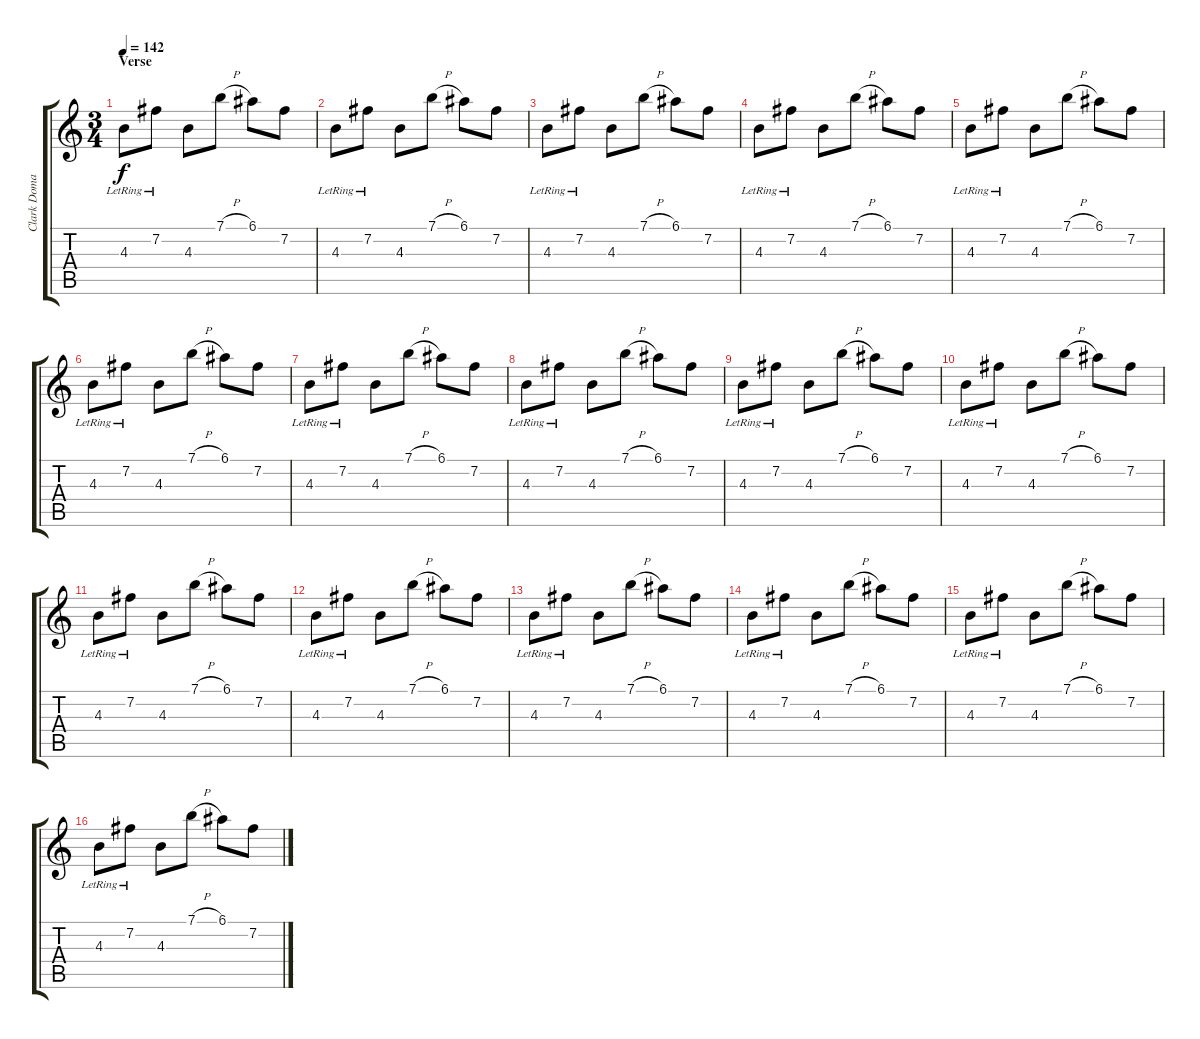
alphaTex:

\track ("Clark Domae" "Clark Doma") {instrument electricguitarclean}
\staff {score tabs}
\tuning (E4 B3 G3 D3 A2 E2) {hide}
\ts (3 4)
\section ("" "Verse")
\tempo 142
\clef g2
\ks c
4.3{lr}.8{dy f} 7.2{lr}.8 4.3.8 7.1{h}.8 6.1.8 7.2.8 |
4.3{lr}.8 7.2{lr}.8 4.3.8 7.1{h}.8 6.1.8 7.2.8 |
4.3{lr}.8 7.2{lr}.8 4.3.8 7.1{h}.8 6.1.8 7.2.8 |
4.3{lr}.8 7.2{lr}.8 4.3.8 7.1{h}.8 6.1.8 7.2.8 |
4.3{lr}.8 7.2{lr}.8 4.3.8 7.1{h}.8 6.1.8 7.2.8 |
4.3{lr}.8 7.2{lr}.8 4.3.8 7.1{h}.8 6.1.8 7.2.8 |
4.3{lr}.8 7.2{lr}.8 4.3.8 7.1{h}.8 6.1.8 7.2.8 |
4.3{lr}.8 7.2{lr}.8 4.3.8 7.1{h}.8 6.1.8 7.2.8 |
4.3{lr}.8 7.2{lr}.8 4.3.8 7.1{h}.8 6.1.8 7.2.8 |
4.3{lr}.8 7.2{lr}.8 4.3.8 7.1{h}.8 6.1.8 7.2.8 |
4.3{lr}.8 7.2{lr}.8 4.3.8 7.1{h}.8 6.1.8 7.2.8 |
4.3{lr}.8 7.2{lr}.8 4.3.8 7.1{h}.8 6.1.8 7.2.8 |
4.3{lr}.8 7.2{lr}.8 4.3.8 7.1{h}.8 6.1.8 7.2.8 |
4.3{lr}.8 7.2{lr}.8 4.3.8 7.1{h}.8 6.1.8 7.2.8 |
4.3{lr}.8 7.2{lr}.8 4.3.8 7.1{h}.8 6.1.8 7.2.8 |
4.3{lr}.8 7.2{lr}.8 4.3.8 7.1{h}.8 6.1.8 7.2.8
